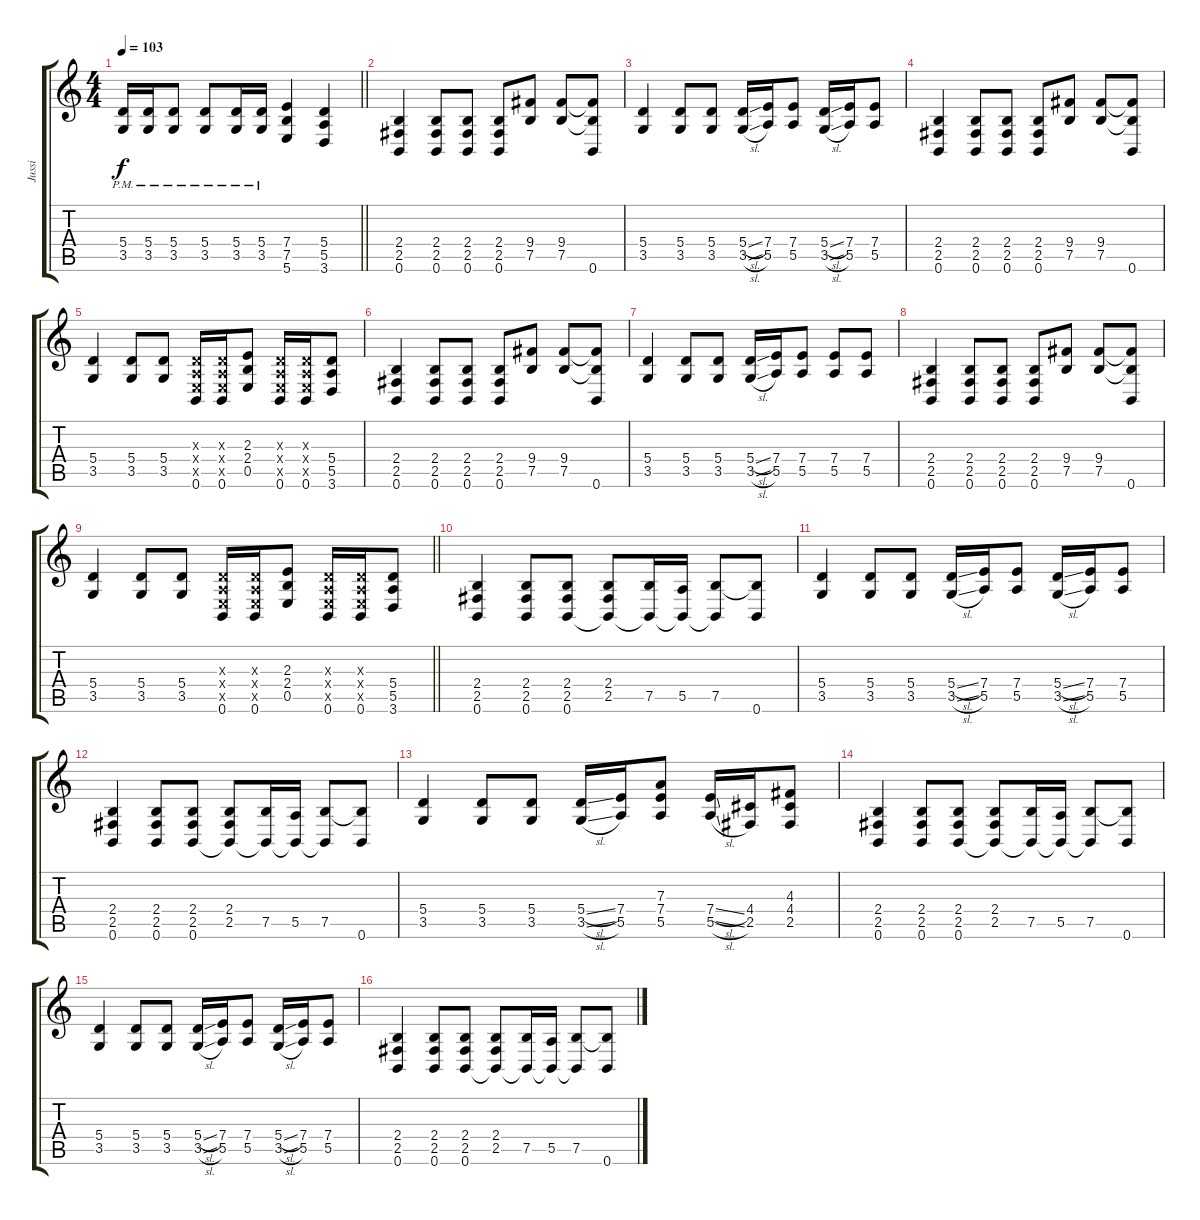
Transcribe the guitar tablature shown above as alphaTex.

\track ("Jussi" "Jussi") {instrument distortionguitar}
\staff {score tabs}
\tuning (B3 Gb3 D3 A2 E2 B1) {hide}
\ts (4 4)
\tempo 103
\clef g2
\barLineRight lightlight
\ks c
(5.4{pm} 3.5{pm}).16{dy f} (5.4{pm} 3.5{pm}).16 (5.4{pm} 3.5{pm}).8 (5.4{pm} 3.5{pm}).8 (5.4{pm} 3.5{pm}).16 (5.4{pm} 3.5{pm}).16 (7.4 7.5 5.6).4 (5.4 5.5 3.6).4 |
(2.4 2.5 0.6).4{volume 16 instrument distortionguitar} (2.4 2.5 0.6).8 (2.4 2.5 0.6).8 (2.4 2.5 0.6).8 (9.4 7.5).8 (9.4 7.5).8 (9.4{t} 7.5{t} 0.6).8 |
(5.4 3.5).4 (5.4 3.5).8 (5.4 3.5).8 (5.4{sl} 3.5{sl}).16 (7.4 5.5).16 (7.4 5.5).8 (5.4{sl} 3.5{sl}).16 (7.4 5.5).16 (7.4 5.5).8 |
(2.4 2.5 0.6).4{volume 16 instrument distortionguitar} (2.4 2.5 0.6).8 (2.4 2.5 0.6).8 (2.4 2.5 0.6).8 (9.4 7.5).8 (9.4 7.5).8 (9.4{t} 7.5{t} 0.6).8 |
(5.4 3.5).4 (5.4 3.5).8 (5.4 3.5).8 (0.3{x} 0.4{x} 0.5{x} 0.6).16 (0.3{x} 0.4{x} 0.5{x} 0.6).16 (2.3 2.4 0.5).8 (0.3{x} 0.4{x} 0.5{x} 0.6).16 (0.3{x} 0.4{x} 0.5{x} 0.6).16 (5.4 5.5 3.6).8 |
(2.4 2.5 0.6).4{volume 16 instrument distortionguitar} (2.4 2.5 0.6).8 (2.4 2.5 0.6).8 (2.4 2.5 0.6).8 (9.4 7.5).8 (9.4 7.5).8 (9.4{t} 7.5{t} 0.6).8 |
(5.4 3.5).4 (5.4 3.5).8 (5.4 3.5).8 (5.4{sl} 3.5{sl}).16 (7.4 5.5).16 (7.4 5.5).8 (7.4 5.5).8 (7.4 5.5).8 |
(2.4 2.5 0.6).4{volume 16 instrument distortionguitar} (2.4 2.5 0.6).8 (2.4 2.5 0.6).8 (2.4 2.5 0.6).8 (9.4 7.5).8 (9.4 7.5).8 (9.4{t} 7.5{t} 0.6).8 |
\barLineRight lightlight
(5.4 3.5).4 (5.4 3.5).8 (5.4 3.5).8 (0.3{x} 0.4{x} 0.5{x} 0.6).16 (0.3{x} 0.4{x} 0.5{x} 0.6).16 (2.3 2.4 0.5).8 (0.3{x} 0.4{x} 0.5{x} 0.6).16 (0.3{x} 0.4{x} 0.5{x} 0.6).16 (5.4 5.5 3.6).8 |
(2.4 2.5 0.6).4{volume 16 instrument distortionguitar} (2.4 2.5 0.6).8 (2.4 2.5 0.6).8 (2.4 2.5 0.6{t}).8 (7.5 0.6{t}).16 (5.5 0.6{t}).16 (7.5 0.6{t}).8 (7.5{t} 0.6).8 |
(5.4 3.5).4 (5.4 3.5).8 (5.4 3.5).8 (5.4{sl} 3.5{sl}).16 (7.4 5.5).16 (7.4 5.5).8 (5.4{sl} 3.5{sl}).16 (7.4 5.5).16 (7.4 5.5).8 |
(2.4 2.5 0.6).4 (2.4 2.5 0.6).8 (2.4 2.5 0.6).8 (2.4 2.5 0.6{t}).8 (7.5 0.6{t}).16 (5.5 0.6{t}).16 (7.5 0.6{t}).8 (7.5{t} 0.6).8 |
(5.4 3.5).4 (5.4 3.5).8 (5.4 3.5).8 (5.4{sl} 3.5{sl}).16 (7.4 5.5).16 (7.3 7.4 5.5).8 (7.4{sl} 5.5{sl}).16 (4.4 2.5).16 (4.3 4.4 2.5).8 |
(2.4 2.5 0.6).4{volume 16 instrument distortionguitar} (2.4 2.5 0.6).8 (2.4 2.5 0.6).8 (2.4 2.5 0.6{t}).8 (7.5 0.6{t}).16 (5.5 0.6{t}).16 (7.5 0.6{t}).8 (7.5{t} 0.6).8 |
(5.4 3.5).4 (5.4 3.5).8 (5.4 3.5).8 (5.4{sl} 3.5{sl}).16 (7.4 5.5).16 (7.4 5.5).8 (5.4{sl} 3.5{sl}).16 (7.4 5.5).16 (7.4 5.5).8 |
(2.4 2.5 0.6).4 (2.4 2.5 0.6).8 (2.4 2.5 0.6).8 (2.4 2.5 0.6{t}).8 (7.5 0.6{t}).16 (5.5 0.6{t}).16 (7.5 0.6{t}).8 (7.5{t} 0.6).8
